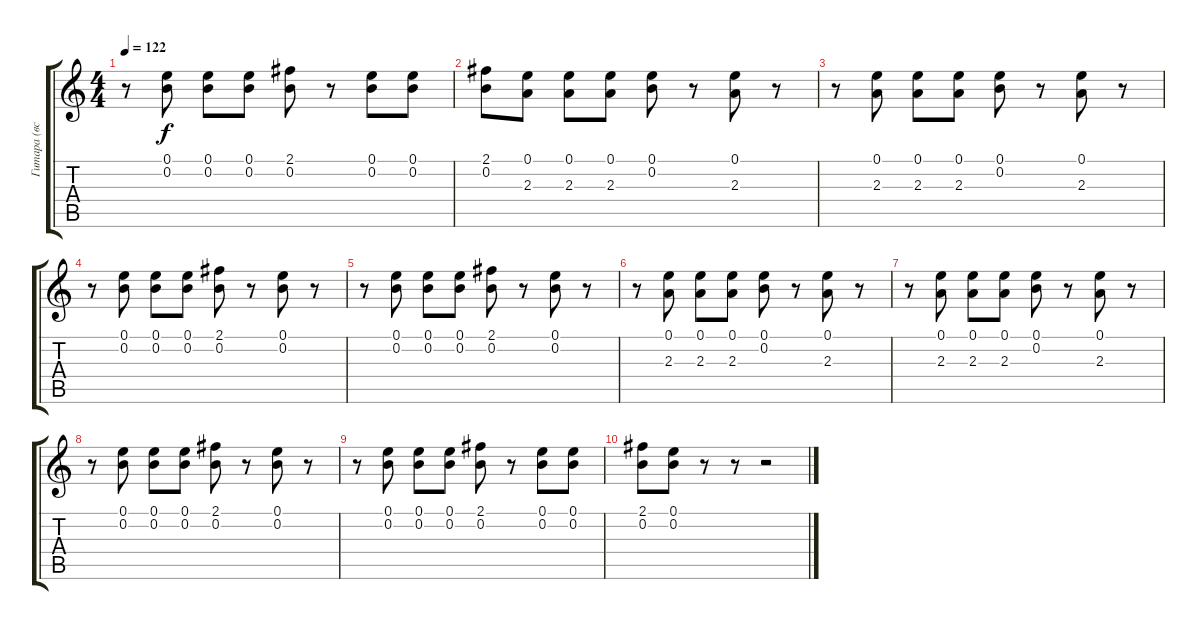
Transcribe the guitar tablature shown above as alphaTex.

\track ("Гитара (вступление и куплет) эл." "Гитара (вс") {instrument electricguitarclean}
\staff {score tabs}
\tuning (E4 B3 G3 D3 A2 E2) {hide}
\ts (4 4)
\tempo 122
\clef g2
\ks c
r.8{dy f} (0.1 0.2).8 (0.1 0.2).8 (0.1 0.2).8 (2.1 0.2).8 r.8 (0.1 0.2).8 (0.1 0.2).8 |
(2.1 0.2).8 (0.1 2.3).8 (0.1 2.3).8 (0.1 2.3).8 (0.1 0.2).8 r.8 (0.1 2.3).8 r.8 |
r.8 (0.1 2.3).8 (0.1 2.3).8 (0.1 2.3).8 (0.1 0.2).8 r.8 (0.1 2.3).8 r.8 |
r.8 (0.1 0.2).8 (0.1 0.2).8 (0.1 0.2).8 (2.1 0.2).8 r.8 (0.1 0.2).8 r.8 |
r.8 (0.1 0.2).8 (0.1 0.2).8 (0.1 0.2).8 (2.1 0.2).8 r.8 (0.1 0.2).8 r.8 |
r.8 (0.1 2.3).8 (0.1 2.3).8 (0.1 2.3).8 (0.1 0.2).8 r.8 (0.1 2.3).8 r.8 |
r.8 (0.1 2.3).8 (0.1 2.3).8 (0.1 2.3).8 (0.1 0.2).8 r.8 (0.1 2.3).8 r.8 |
r.8 (0.1 0.2).8 (0.1 0.2).8 (0.1 0.2).8 (2.1 0.2).8 r.8 (0.1 0.2).8 r.8 |
r.8 (0.1 0.2).8 (0.1 0.2).8 (0.1 0.2).8 (2.1 0.2).8 r.8 (0.1 0.2).8 (0.1 0.2).8 |
(2.1 0.2).8 (0.1 0.2).8 r.8 r.8 r.2
